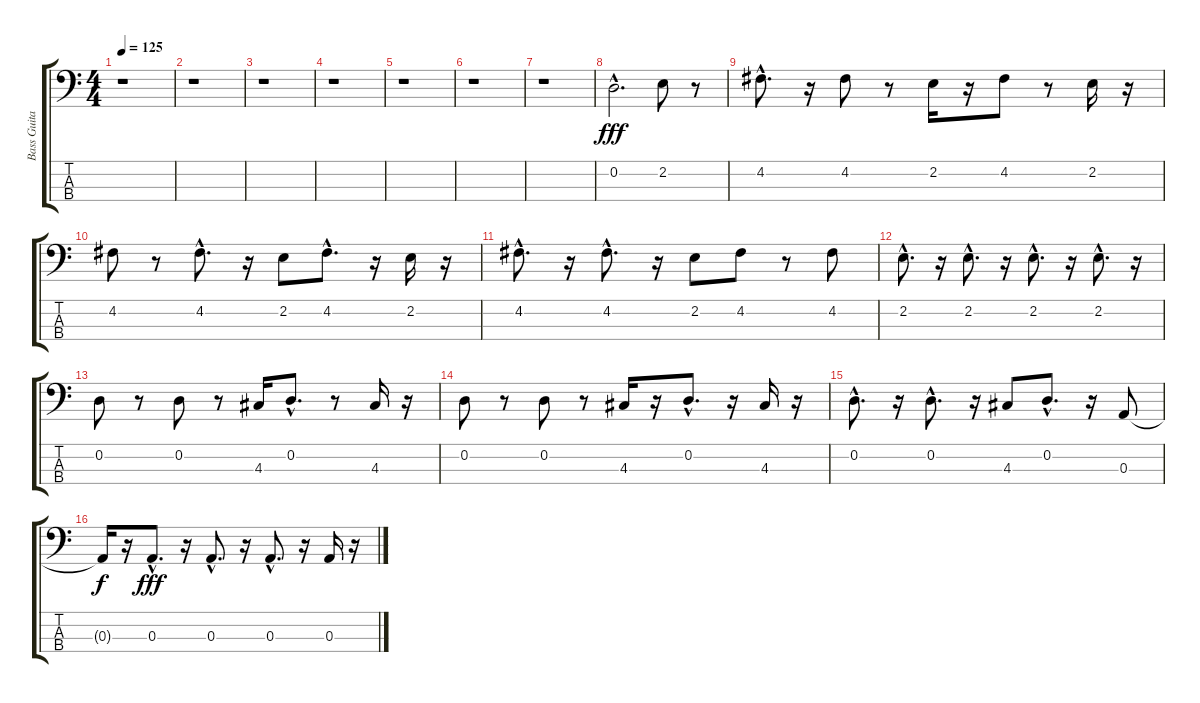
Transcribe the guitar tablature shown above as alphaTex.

\track ("Bass Guitar     " "Bass Guita") {instrument fretlessbass}
\staff {score tabs}
\tuning (G2 D2 A1 E1) {hide}
\ts (4 4)
\tempo 125
\clef f4
\ks c
r.1{dy fff instrument fretlessbass} |
r.1 |
r.1 |
r.1 |
r.1 |
r.1 |
r.1 |
0.2{hac}.2{d} 2.2.8 r.8 |
4.2{hac}.8{d} r.16 4.2.8 r.8 2.2.16 r.16 4.2.8 r.8 2.2.16 r.16 |
4.2.8 r.8 4.2{hac}.8{d} r.16 2.2.8 4.2{hac}.8{d} r.16 2.2.16 r.16 |
4.2{hac}.8{d} r.16 4.2{hac}.8{d} r.16 2.2.8 4.2.8 r.8 4.2.8 |
2.2{hac}.8{d} r.16 2.2{hac}.8{d} r.16 2.2{hac}.8{d} r.16 2.2{hac}.8{d} r.16 |
0.2.8 r.8 0.2.8 r.8 4.3.16 0.2{hac}.8{d} r.8 4.3.16 r.16 |
0.2.8 r.8 0.2.8 r.8 4.3.16 r.16 0.2{hac}.8{d} r.16 4.3.16 r.16 |
0.2{hac}.8{d} r.16 0.2{hac}.8{d} r.16 4.3.8 0.2{hac}.8{d} r.16 0.3.8 |
0.3{t}.16{dy f} r.16 0.3{hac}.8{d dy fff} r.16 0.3{hac}.8{d} r.16 0.3{hac}.8{d} r.16 0.3.16 r.16
